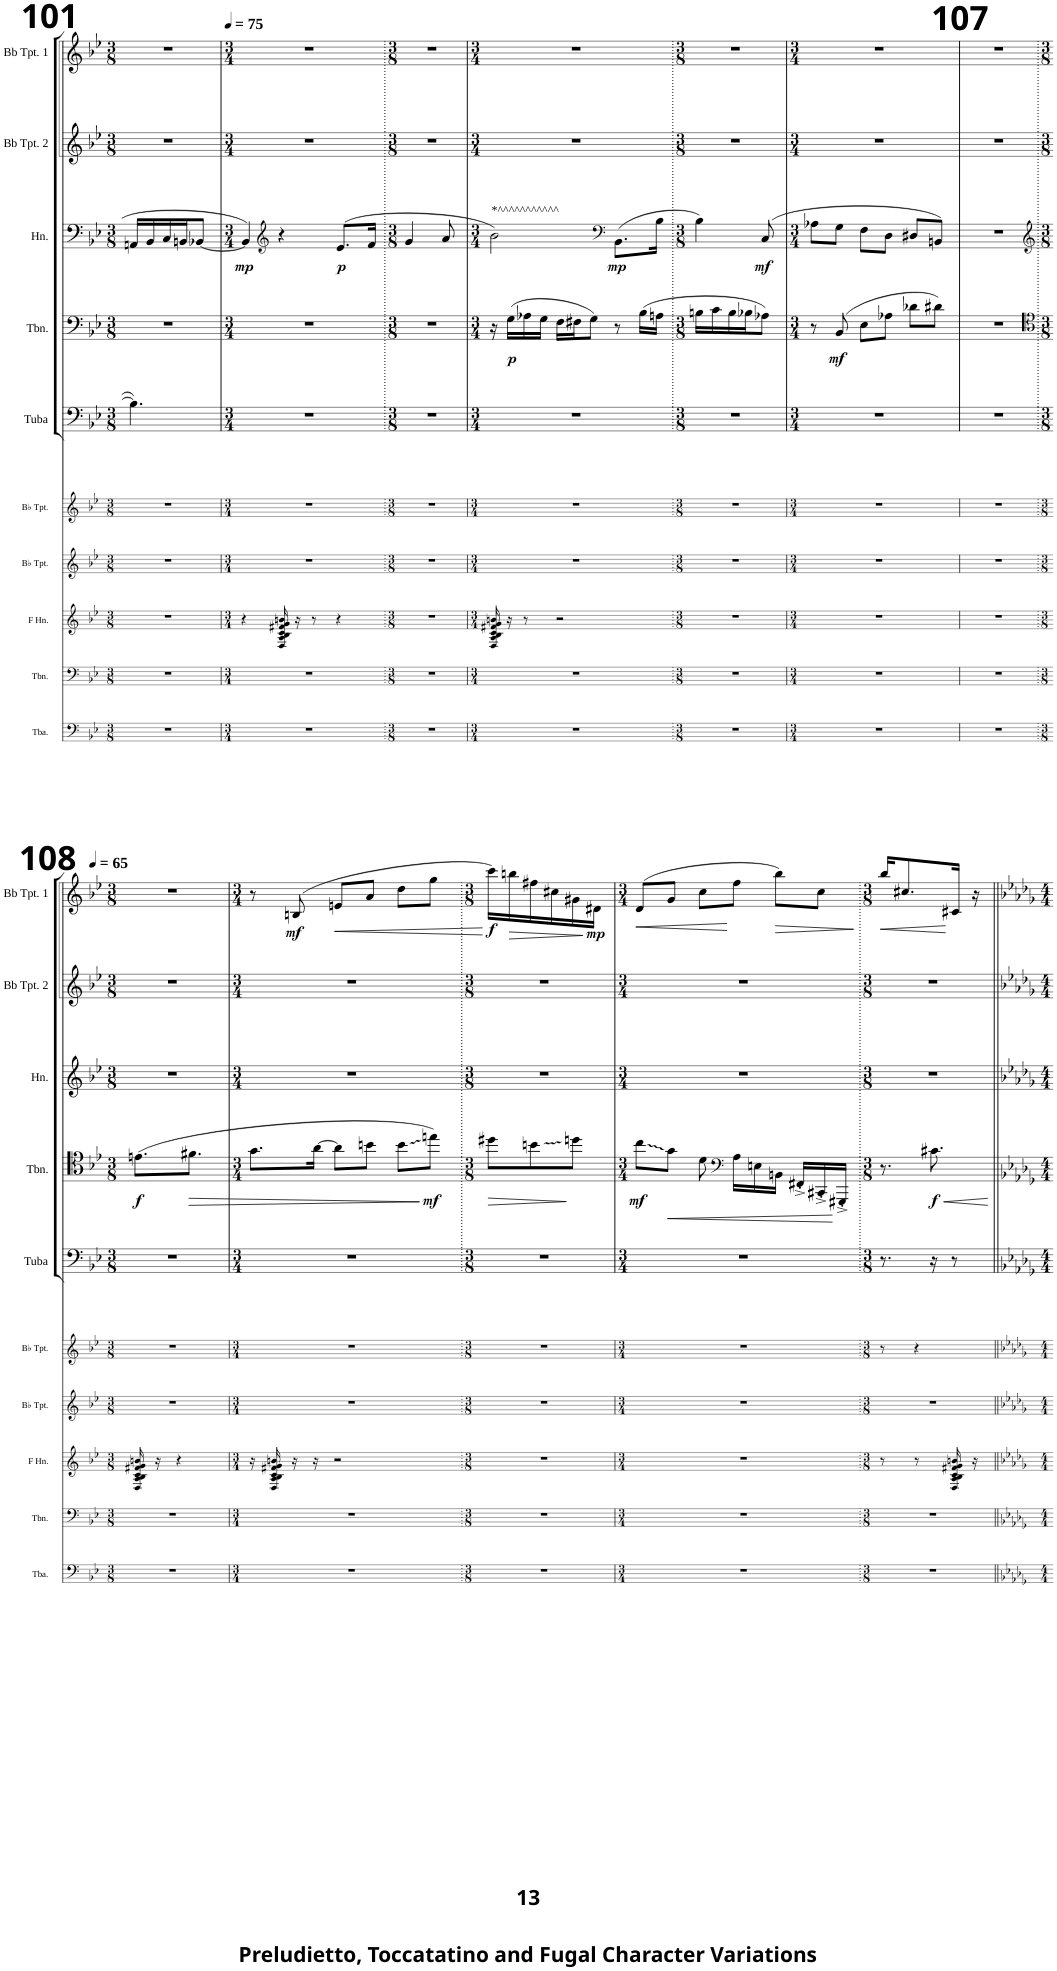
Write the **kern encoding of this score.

**kern	**kern	**kern	**kern	**kern	**kern	**kern	**dynam	**kern	**dynam	**kern	**kern	**dynam
*part10	*part9	*part8	*part7	*part6	*part5	*part4	*part4	*part3	*part3	*part2	*part1	*part1
*staff10	*staff9	*staff8	*staff7	*staff6	*staff5	*staff4	*staff4	*staff3	*staff3	*staff2	*staff1	*staff1
*I"Tuba	*I"Trombone	*I"Horn in F	*I"Bb Trumpet	*I"Bb Trumpet	*I"Tuba	*I"Trombone	*	*I"Horn in F	*	*I"Trumpet in Bb 2	*I"Trumpet in Bb 1	*
*I'Tba.	*I'Tbn.	*	*I'Bb Tpt.	*I'Bb Tpt.	*I'Tuba	*I'Tbn.	*	*I'Hn.	*	*	*	*
!!LO:PB:g=z
*clefF4	*clefF4	*clefG2	*clefG2	*clefG2	*clefF4	*clefF4	*	*clefF4	*	*clefG2	*clefG2	*
*	*	*ITrd4c7	*ITrd1c2	*ITrd1c2	*	*	*	*ITrd4c7	*	*ITrd1c2	*ITrd1c2	*
*k[b-e-]	*k[b-e-]	*k[b-e-]	*k[b-e-]	*k[b-e-]	*k[b-e-]	*k[b-e-]	*	*k[b-e-]	*	*k[b-e-]	*k[b-e-]	*
*M3/8	*M3/8	*M3/8	*M3/8	*M3/8	*M3/8	*M3/8	*	*M3/8	*	*M3/8	*M3/8	*
=101	=101	=101	=101	=101	=101	=101	=101	=101	=101	=101	=101	=101
4.r	4.r	4.r	4.r	4.r	4.B-\]	4.r	.	16AAn/LL	.	4.r	4.r	.
.	.	.	.	.	.	.	.	16BB-/	.	.	.	.
.	.	.	.	.	.	.	.	16C/	.	.	.	.
.	.	.	.	.	.	.	.	16BBn/J	.	.	.	.
.	.	.	.	.	.	.	.	[8BB-X/J	.	.	.	.
=102	=102	=102	=102	=102	=102	=102	=102	=102	=102	=102	=102	=102
*M3/4	*M3/4	*M3/4	*M3/4	*M3/4	*M3/4	*M3/4	*	*M3/4	*	*M3/4	*M3/4	*
*	*	*	*	*	*	*	*	*	*	*	*MM75	*
!	!	!	!	!	!	!	!	!	!LO:DY:b	!	!	!
2.r	2.r	4r	2.r	2.r	2.r	2.r	.	4BB-/]	mp	2.r	2.r	.
*	*	*	*	*	*	*	*	*clefG2	*	*	*	*
.	.	16D/ 16A/ 16B-/ 16c/ 16f#X/ 16g/ 16bn/	.	.	.	.	.	4r	.	.	.	.
.	.	16r	.	.	.	.	.	.	.	.	.	.
.	.	8r	.	.	.	.	.	.	.	.	.	.
!	!	!	!	!	!	!	!	!	!LO:DY:b	!	!	!
.	.	4r	.	.	.	.	.	(>8.e-/L	p	.	.	.
.	.	.	.	.	.	.	.	16f/Jk	.	.	.	.
=103.	=103.	=103.	=103.	=103.	=103.	=103.	=103.	=103.	=103.	=103.	=103.	=103.
*M3/8	*M3/8	*M3/8	*M3/8	*M3/8	*M3/8	*M3/8	*	*M3/8	*	*M3/8	*M3/8	*
4.r	4.r	4.r	4.r	4.r	4.r	4.r	.	4g/	.	4.r	4.r	.
.	.	.	.	.	.	.	.	8a/	.	.	.	.
=104	=104	=104	=104	=104	=104	=104	=104	=104	=104	=104	=104	=104
*M3/4	*M3/4	*M3/4	*M3/4	*M3/4	*M3/4	*M3/4	*	*M3/4	*	*M3/4	*M3/4	*
!	!	!	!	!	!	!	!	!LO:TX:a:t=*^^^^^^^^^^^	!	!	!	!
2.r	2.r	16D/ 16A/ 16B-/ 16c/ 16f#X/ 16g/ 16bn/	2.r	2.r	2.r	16r	.	2b-\)	.	2.r	2.r	.
!	!	!	!	!	!	!	!LO:DY:b	!	!	!	!	!
.	.	16r	.	.	.	(16G\LL	p	.	.	.	.	.
.	.	8r	.	.	.	16A-X\	.	.	.	.	.	.
.	.	.	.	.	.	16G\JJ	.	.	.	.	.	.
.	.	2r	.	.	.	16F\LL	.	.	.	.	.	.
.	.	.	.	.	.	16F#X\J	.	.	.	.	.	.
.	.	.	.	.	.	8G\J)	.	.	.	.	.	.
*	*	*	*	*	*	*	*	*clefF4	*	*	*	*
!	!	!	!	!	!	!	!	!	!LO:DY:b	!	!	!
.	.	.	.	.	.	8r	.	(8.BB-\L	mp	.	.	.
.	.	.	.	.	.	(16B-\LL	.	.	.	.	.	.
.	.	.	.	.	.	16An\JJ	.	16B-\Jk	.	.	.	.
=105.	=105.	=105.	=105.	=105.	=105.	=105.	=105.	=105.	=105.	=105.	=105.	=105.
*M3/8	*M3/8	*M3/8	*M3/8	*M3/8	*M3/8	*M3/8	*	*M3/8	*	*M3/8	*M3/8	*
4.r	4.r	4.r	4.r	4.r	4.r	16Bn\LL	.	4B-\)	.	4.r	4.r	.
.	.	.	.	.	.	16c\	.	.	.	.	.	.
.	.	.	.	.	.	16B\	.	.	.	.	.	.
.	.	.	.	.	.	16B-X\J	.	.	.	.	.	.
!	!	!	!	!	!	!	!	!	!LO:DY:b	!	!	!
.	.	.	.	.	.	8A-X\J)	.	(8C/	mf	.	.	.
=106	=106	=106	=106	=106	=106	=106	=106	=106	=106	=106	=106	=106
*M3/4	*M3/4	*M3/4	*M3/4	*M3/4	*M3/4	*M3/4	*	*M3/4	*	*M3/4	*M3/4	*
2.r	2.r	2.r	2.r	2.r	2.r	8r	.	8A-X\L	.	2.r	2.r	.
!	!	!	!	!	!	!	!LO:DY:b	!	!	!	!	!
.	.	.	.	.	.	(8BB-/	mf	8G\J	.	.	.	.
.	.	.	.	.	.	8E-\L	.	8F\L	.	.	.	.
.	.	.	.	.	.	8A-X\J	.	8D\J	.	.	.	.
.	.	.	.	.	.	8d-X\L	.	8D#X/L	.	.	.	.
.	.	.	.	.	.	8d#X\J)	.	8BBn/J)	.	.	.	.
=107	=107	=107	=107	=107	=107	=107	=107	=107	=107	=107	=107	=107
2.r	2.r	2.r	2.r	2.r	2.r	2.r	.	2.r	.	2.r	2.r	.
!!LO:LB:g=z
=108.	=108.	=108.	=108.	=108.	=108.	=108.	=108.	=108.	=108.	=108.	=108.	=108.
*	*	*	*	*	*	*clefC4	*	*clefG2	*	*	*	*
*M3/8	*M3/8	*M3/8	*M3/8	*M3/8	*M3/8	*M3/8	*	*M3/8	*	*M3/8	*M3/8	*
*	*	*	*	*	*	*	*	*	*	*	*MM65	*
!	!	!	!	!	!	!	!LO:DY:b	!	!	!	!	!
4.r	4.r	16D/ 16A/ 16B-/ 16c/ 16f#X/ 16g/ 16bn/	4.r	4.r	4.r	(8.en\L	f	4.r	.	4.r	4.r	.
.	.	16r	.	.	.	.	.	.	.	.	.	.
.	.	4r	.	.	.	.	.	.	.	.	.	.
!	!	!	!	!	!	!	!LO:HP:b	!	!	!	!	!
.	.	.	.	.	.	8.f#X\J	>	.	.	.	.	.
=109	=109	=109	=109	=109	=109	=109	=109	=109	=109	=109	=109	=109
*M3/4	*M3/4	*M3/4	*M3/4	*M3/4	*M3/4	*M3/4	*	*M3/4	*	*M3/4	*M3/4	*
2.r	2.r	16r	2.r	2.r	2.r	8.g\L	.	2.r	.	2.r	8r	.
.	.	16D/ 16A/ 16B-/ 16c/ 16f#X/ 16g/ 16bn/	.	.	.	.	.	.	.	.	.	.
!	!	!	!	!	!	!	!	!	!	!	!	!LO:DY:b
.	.	16r	.	.	.	.	.	.	.	.	(8Bn/	mf
.	.	16r	.	.	.	[16a\Jk	.	.	.	.	.	.
!	!	!	!	!	!	!	!	!	!	!	!	!LO:HP:b
.	.	2r	.	.	.	8a\L]	.	.	.	.	8en/L	<
.	.	.	.	.	.	8bn\J	.	.	.	.	8a/J	.
.	.	.	.	.	.	8b\L	.	.	.	.	8dd\L	.
!	!	!	!	!	!	!	!LO:DY:n=1:b	!	!	!	!	!
.	.	.	.	.	.	8een\J)	] mf	.	.	.	8gg\J	.
.	.	.	.	.	.	.	.	.	.	.	.	[
=110.	=110.	=110.	=110.	=110.	=110.	=110.	=110.	=110.	=110.	=110.	=110.	=110.
*M3/8	*M3/8	*M3/8	*M3/8	*M3/8	*M3/8	*M3/8	*	*M3/8	*	*M3/8	*M3/8	*
!	!	!	!	!	!	!	!LO:HP:b	!	!	!	!	!LO:DY:b
4.r	4.r	4.r	4.r	4.r	4.r	8dd#X\L	>	4.r	.	4.r	16ccc\LL)	f
!	!	!	!	!	!	!	!	!	!	!	!	!LO:HP:b
.	.	.	.	.	.	.	.	.	.	.	16bbn\	>
.	.	.	.	.	.	8bn\	.	.	.	.	16ff#X\	.
.	.	.	.	.	.	.	.	.	.	.	16cc#X\	.
.	.	.	.	.	.	8ddn\J	]	.	.	.	16g#X\	.
!	!	!	!	!	!	!	!	!	!	!	!	!LO:DY:n=1:b
.	.	.	.	.	.	.	.	.	.	.	16d#X\JJ	] mp
=111	=111	=111	=111	=111	=111	=111	=111	=111	=111	=111	=111	=111
*M3/4	*M3/4	*M3/4	*M3/4	*M3/4	*M3/4	*M3/4	*	*M3/4	*	*M3/4	*M3/4	*
!	!	!	!	!	!	!	!LO:DY:b	!	!	!	!	!LO:HP:b
2.r	2.r	2.r	2.r	2.r	2.r	8cc\L	mf	2.r	.	2.r	(8d/L	<
!	!	!	!	!	!	!	!LO:HP:b	!	!	!	!	!
.	.	.	.	.	.	8g\J	<	.	.	.	8g/J	.
.	.	.	.	.	.	8d\	.	.	.	.	8cc\L	.
*	*	*	*	*	*	*clefF4	*	*	*	*	*	*
.	.	.	.	.	.	16A\LL	.	.	.	.	8ff\J	[
.	.	.	.	.	.	16En\	.	.	.	.	.	.
!	!	!	!	!	!	!	!	!	!	!	!	!LO:HP:b
.	.	.	.	.	.	16BBn\JJ	.	.	.	.	8bb-\L)	>
.	.	.	.	.	.	16FF#X'^/LL	.	.	.	.	.	.
.	.	.	.	.	.	16CC#X'^/	.	.	.	.	8cc\J	.
.	.	.	.	.	.	16GGG#X'<^</JJ	[	.	.	.	.	.
.	.	.	.	.	.	.	.	.	.	.	.	]
=112.	=112.	=112.	=112.	=112.	=112.	=112.	=112.	=112.	=112.	=112.	=112.	=112.
*M3/8	*M3/8	*M3/8	*M3/8	*M3/8	*M3/8	*M3/8	*	*M3/8	*	*M3/8	*M3/8	*
!	!	!	!	!	!	!	!	!	!	!	!	!LO:HP:b
4.r	4.r	8r	4.r	8r	8.r	8.r	.	4.r	.	4.r	16bb-/KL	<
.	.	.	.	.	.	.	.	.	.	.	8.cc#X/	.
.	.	8r	.	4r	.	.	.	.	.	.	.	.
!	!	!	!	!	!	!	!LO:HP:b	!	!	!	!	!
!	!	!	!	!	!	!	!LO:DY:n=1:b	!	!	!	!	!
.	.	.	.	.	16r	8.c#X\	< f	.	.	.	.	.
.	.	16D/ 16A/ 16B-/ 16c/ 16f#X/ 16g/ 16bn/	.	.	8r	.	.	.	.	.	16c#X/Jk	[
.	.	16r	.	.	.	.	.	.	.	.	16r	.
.	.	.	.	.	.	.	[	.	.	.	.	.
=||	=||	=||	=||	=||	=||	=||	=||	=||	=||	=||	=||	=||
*-	*-	*-	*-	*-	*-	*-	*-	*-	*-	*-	*-	*-
